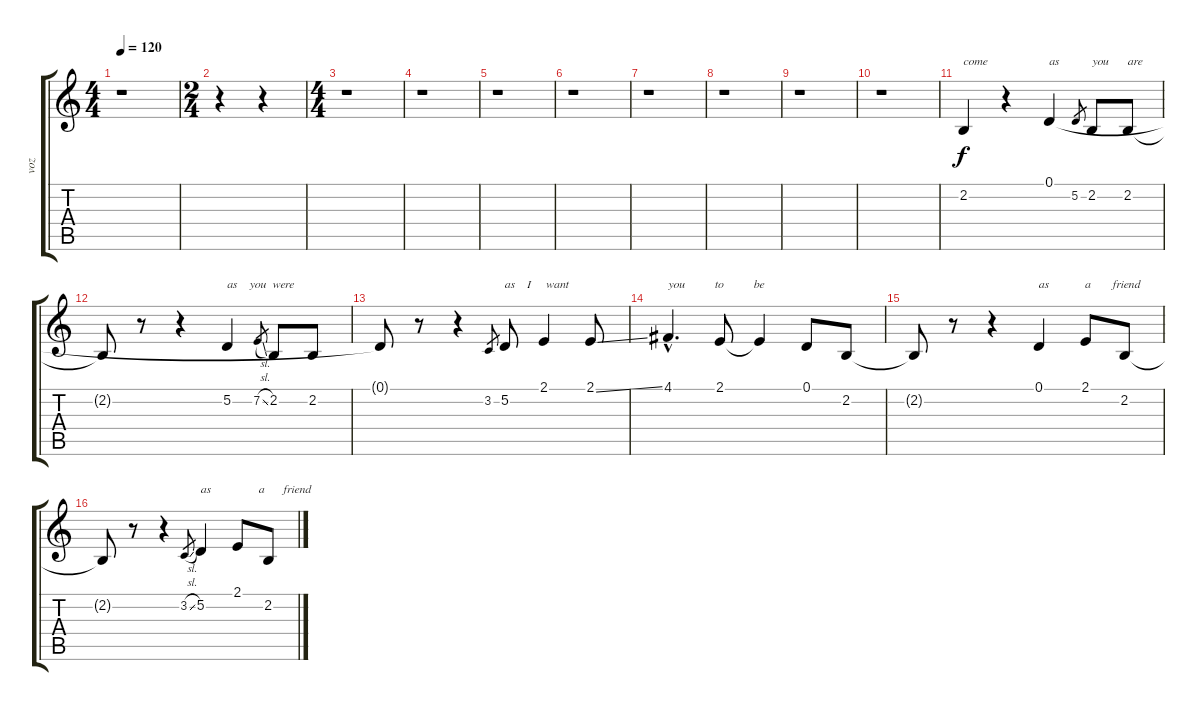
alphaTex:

\track ("voz" "voz") {instrument tenorsax}
\staff {score tabs}
\tuning (D4 A3 F3 C3 G2 D2) {hide}
\ts (4 4)
\tempo 120
\clef g2
\ks c
r.1{dy f instrument tenorsax} |
\ts (2 4)
r.4 r.4 |
\ts (4 4)
r.1 |
r.1 |
r.1 |
r.1 |
r.1 |
r.1 |
r.1 |
r.1 |
2.2.4{txt "come"} r.4 0.1.4{txt "as"} 5.2.8{gr} 2.2.8{txt "you"} 2.2.8{txt "are"} |
2.2{t}.8 r.8 r.4 5.2.4{txt "as    you  were"} 7.2{sl}.8{gr} 2.2.8 2.2.8 |
0.1{t}.8 r.8 r.4 3.2.8{gr} 5.2.8{txt "as    I     want"} 2.1.4 2.1{ss}.8 |
4.1{hac}.4{d txt "you          to          be"} 2.1.8 2.1{t}.4 0.1.8 2.2.8 |
2.2{t}.8 r.8 r.4 0.1.4{txt "as            a       friend"} 2.1.8 2.2.8 |
2.2{t}.8 r.8 r.4 3.2{sl}.8{gr} 5.2.4{txt "as                a      friend"} 2.1.8 2.2.8
